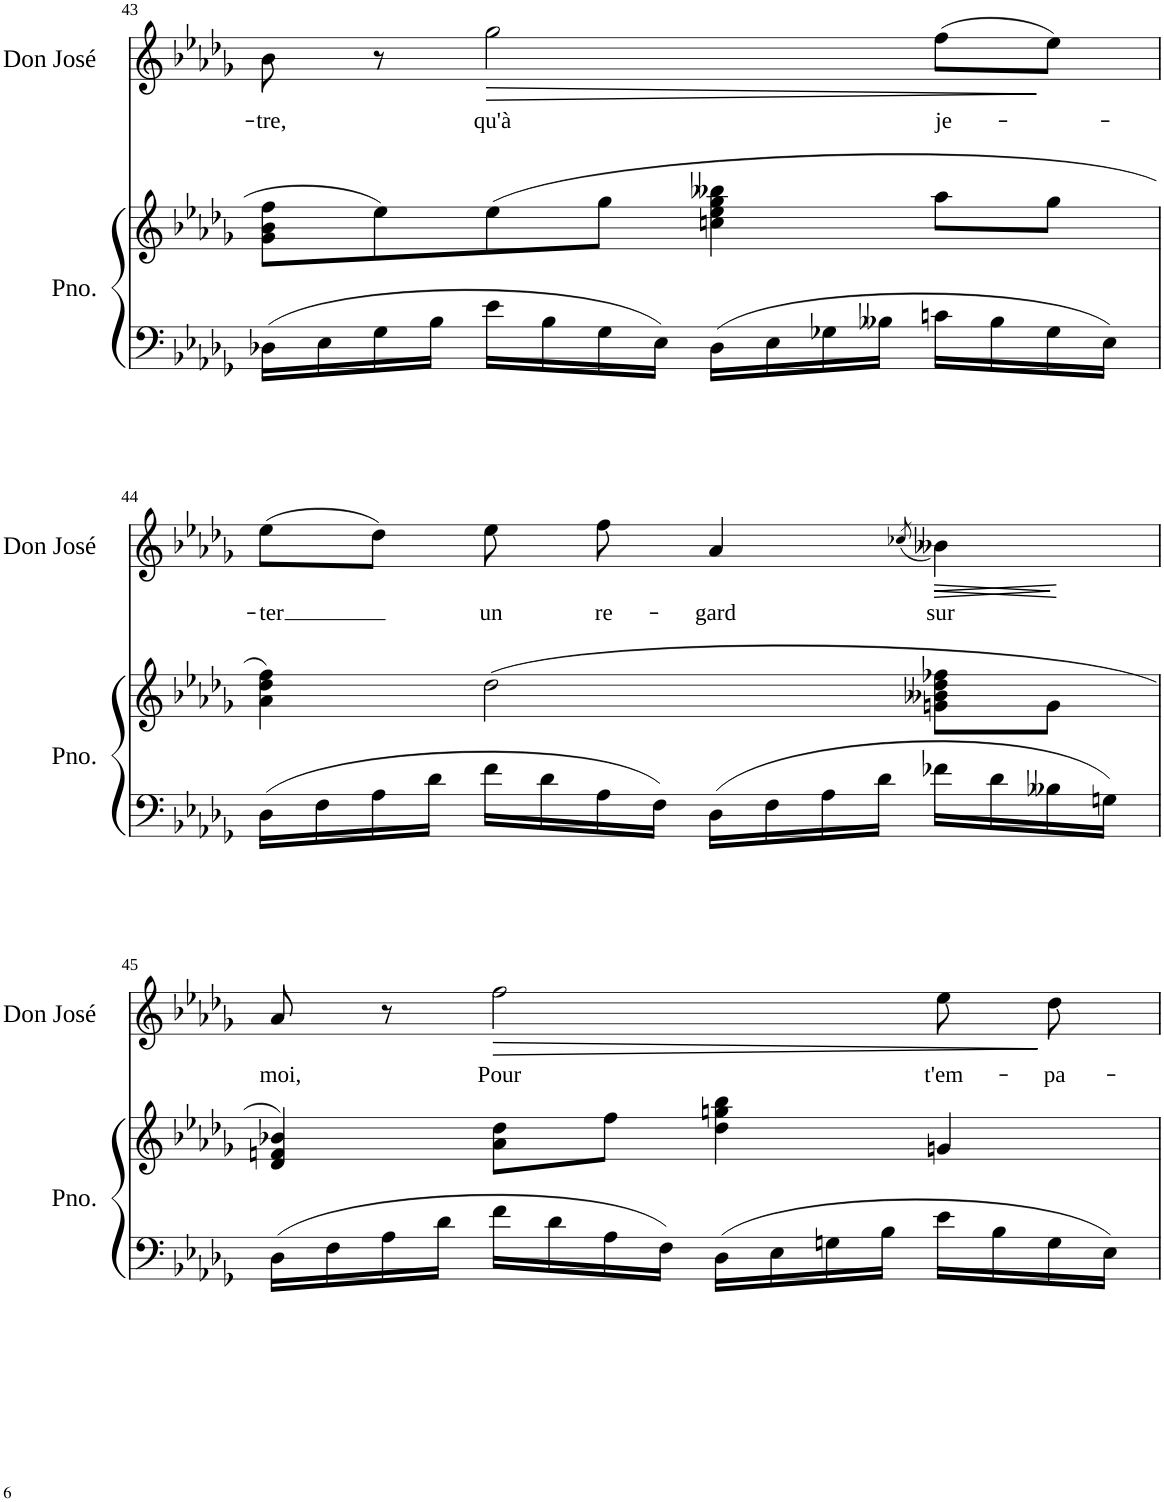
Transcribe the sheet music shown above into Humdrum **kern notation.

**kern	**kern	**kern	**text	**dynam
*part2	*part2	*part1	*part1	*part1
*staff3	*staff2	*staff1	*staff1	*staff1
*I"Piano	*	*I"Don José	*	*
*I'Pno.	*	*I'Don José	*	*
!!LO:PB:g=z
*clefF4	*clefG2	*clefG2	*	*
*k[b-e-a-d-g-]	*k[b-e-a-d-g-]	*k[b-e-a-d-g-]	*	*
*M4/4	*M4/4	*M4/4	*	*
*met(c)	*met(c)	*met(c)	*	*
=43	=43	=43	=43	=43
!	!	!	!LO:LY:b	!
16D-X\LL	8g-\ 8b-\ 8ff\L	8b-\	-tre,	.
16E-\	.	.	.	.
16G-\	8ee-\	8r	.	.
16B-\JJ	.	.	.	.
!	!	!	!LO:LY:b	!LO:HP:b
16e-\LL	(8ee-\	2gg-\	qu'à	>
16B-\	.	.	.	.
16G-\	8gg-\J	.	.	.
16E-\JJ	.	.	.	.
16D-\LL	4ccn\ 4ee-\ 4gg-\ 4bb--X\	.	.	.
16E-\	.	.	.	.
16G-X\	.	.	.	.
16B--X\JJ	.	.	.	.
!	!	!	!LO:LY:b	!
16cn\LL	8aa-\L	(8ff\L	je-	.
16B--\	.	.	.	.
16G-\	8gg-\J	8ee-\J)	.	]
16E-\JJ	.	.	.	.
!!LO:LB:g=z
=44	=44	=44	=44	=44
!	!	!	!LO:LY:b	!
16D-\LL	4a-\ 4dd-\ 4ff\)	(8ee-\L	-ter	.
16F\	.	.	.	.
16A-\	.	8dd-\J)	.	.
16d-\JJ	.	.	.	.
!	!	!	!LO:LY:b	!
16f\LL	(2dd-\	8ee-\	un	.
16d-\	.	.	.	.
!	!	!	!LO:LY:b	!
16A-\	.	8ff\	re-	.
16F\JJ	.	.	.	.
!	!	!	!LO:LY:b	!
16D-\LL	.	4a-/	-gard	.
16F\	.	.	.	.
16A-\	.	.	.	.
16d-\JJ	.	.	.	.
.	.	(8qcc-X/	.	.
!	!	!	!LO:LY:b	!LO:HP:b
16f-X\LL	8gn\ 8b--X\ 8dd-\ 8ff-X\L	4b--X\)	sur	>
16d-\	.	.	.	.
16B--X\	8g\J	.	.	.
16Gn\JJ	.	.	.	.
.	.	.	.	]
!!LO:LB:g=z
=45	=45	=45	=45	=45
!	!	!	!LO:LY:b	!
16D-\LL	4d-/ 4fn/ 4b-X/)	8a-/	moi,	.
16F\	.	.	.	.
16A-\	.	8r	.	.
16d-\JJ	.	.	.	.
!	!	!	!LO:LY:b	!LO:HP:b
16f\LL	8a-\ 8dd-\L	2ff\	Pour	>
16d-\	.	.	.	.
16A-\	8ff\J	.	.	.
16F\JJ	.	.	.	.
16D-\LL	4dd-\ 4ggn\ 4bb-\	.	.	.
16E-\	.	.	.	.
16Gn\	.	.	.	.
16B-\JJ	.	.	.	.
!	!	!	!LO:LY:b	!
16e-\LL	4gn/	8ee-\	t'em-	.
16B-\	.	.	.	.
!	!	!	!LO:LY:b	!
16G\	.	8dd-\	-pa-	]
16E-\JJ	.	.	.	.
=	=	=	=	=
*-	*-	*-	*-	*-
